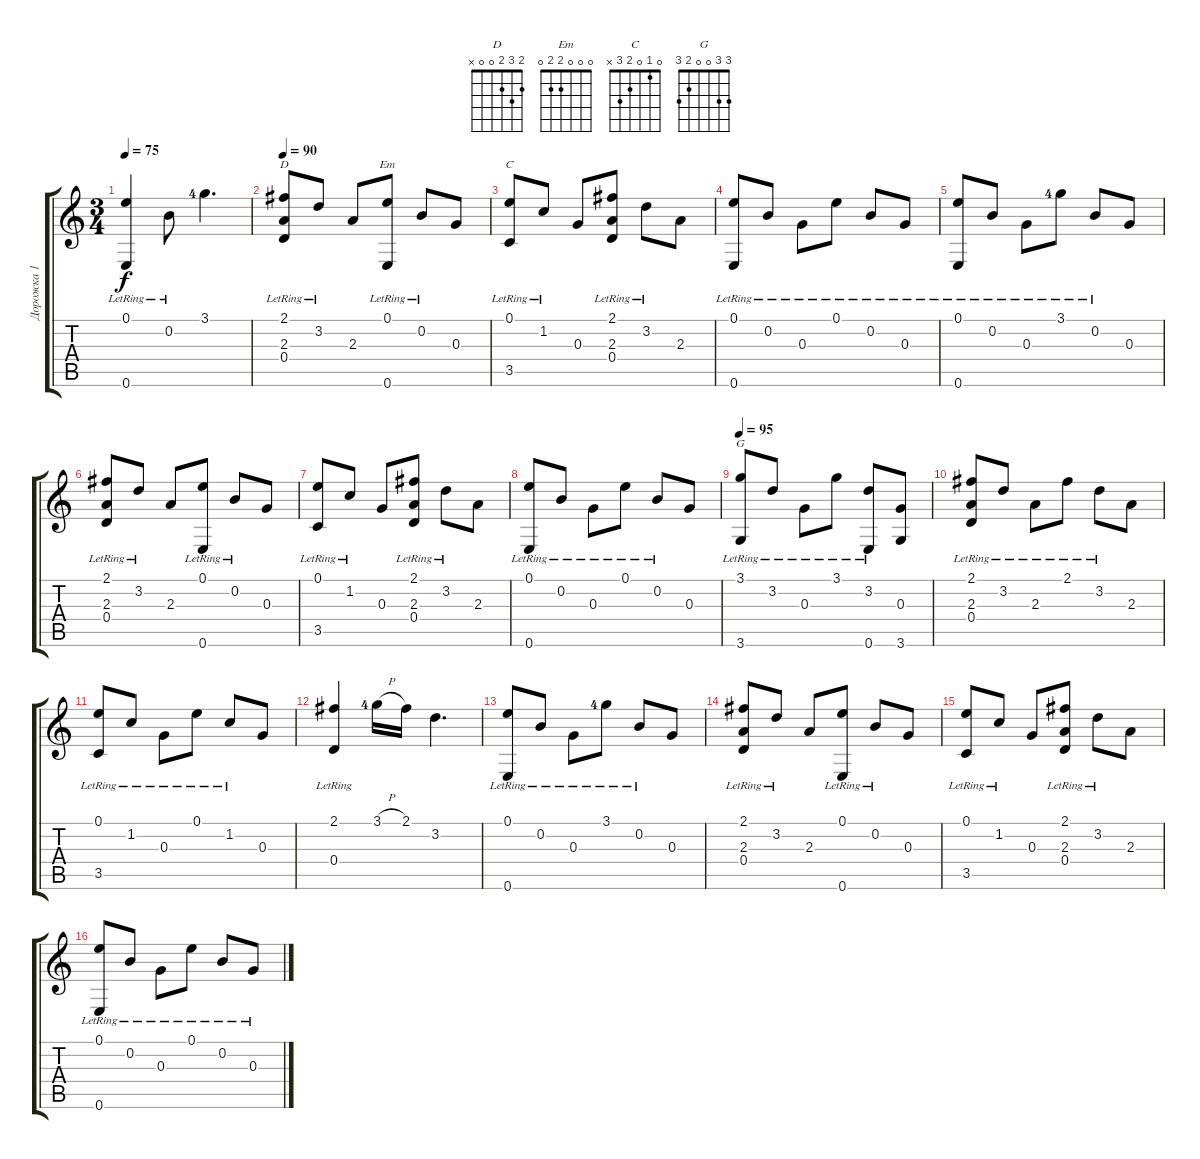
\track ("Дорожка 1" "Дорожка 1") {instrument acousticguitarsteel}
\staff {score tabs}
\tuning (E4 B3 G3 D3 A2 E2) {hide}
\chord ("D" 2 3 2 0 0 x)
\chord ("Em" 0 0 0 2 2 0)
\chord ("C" 0 1 0 2 3 x)
\chord ("G" 3 3 0 0 2 3)
\ts (3 4)
\tempo 75
\clef g2
\ks c
(0.1{lr} 0.6{lr}).4{dy f} 0.2{lr}.8 3.1{lf 5}.4{d} |
\tempo 90
(2.1{lr} 2.3{lr} 0.4{lr}).8{ch "D"} 3.2{lr}.8 2.3.8 (0.1{lr} 0.6{lr}).8{ch "Em"} 0.2{lr}.8 0.3.8 |
(0.1{lr} 3.5{lr}).8{ch "C"} 1.2{lr}.8 0.3.8 (2.1{lr} 2.3{lr} 0.4{lr}).8 3.2{lr}.8 2.3.8 |
(0.1{lr} 0.6{lr}).8 0.2{lr}.8 0.3{lr}.8 0.1{lr}.8 0.2{lr}.8 0.3{lr}.8 |
(0.1{lr} 0.6{lr}).8 0.2{lr}.8 0.3{lr}.8 3.1{lr lf 5}.8 0.2{lr}.8 0.3.8 |
(2.1{lr} 2.3{lr} 0.4{lr}).8 3.2{lr}.8 2.3.8 (0.1{lr} 0.6{lr}).8 0.2{lr}.8 0.3.8 |
(0.1{lr} 3.5{lr}).8 1.2{lr}.8 0.3.8 (2.1{lr} 2.3{lr} 0.4{lr}).8 3.2{lr}.8 2.3.8 |
(0.1{lr} 0.6{lr}).8 0.2{lr}.8 0.3{lr}.8 0.1{lr}.8 0.2{lr}.8 0.3.8 |
\tempo 95
(3.1{lr} 3.6{lr}).8{ch "G"} 3.2{lr}.8 0.3{lr}.8 3.1{lr}.8 (3.2{lr} 0.6).8 (0.3 3.6).8 |
(2.1{lr} 2.3{lr} 0.4{lr}).8 3.2{lr}.8 2.3{lr}.8 2.1{lr}.8 3.2{lr}.8 2.3.8 |
(0.1{lr} 3.5{lr}).8 1.2{lr}.8 0.3{lr}.8 0.1{lr}.8 1.2{lr}.8 0.3.8 |
(2.1 0.4{lr}).4 3.1{h lf 5}.16 2.1.16 3.2.4{d} |
(0.1{lr} 0.6{lr}).8 0.2{lr}.8 0.3{lr}.8 3.1{lr lf 5}.8 0.2{lr}.8 0.3.8 |
(2.1{lr} 2.3{lr} 0.4{lr}).8 3.2{lr}.8 2.3.8 (0.1{lr} 0.6{lr}).8 0.2{lr}.8 0.3.8 |
(0.1{lr} 3.5{lr}).8 1.2{lr}.8 0.3.8 (2.1{lr} 2.3{lr} 0.4{lr}).8 3.2{lr}.8 2.3.8 |
(0.1{lr} 0.6{lr}).8 0.2{lr}.8 0.3{lr}.8 0.1{lr}.8 0.2{lr}.8 0.3{lr}.8
